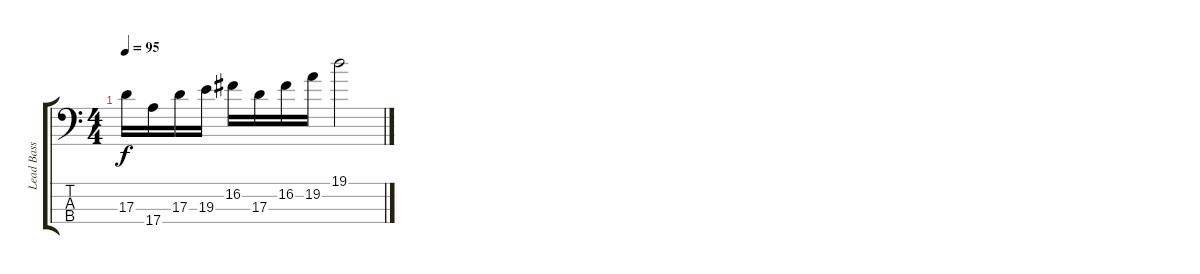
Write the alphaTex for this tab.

\track ("Lead Bass" "Lead Bass") {instrument electricbassfinger}
\staff {score tabs}
\tuning (G2 D2 A1 E1) {hide}
\ts (4 4)
\tempo 95
\clef f4
\ks c
17.3.16{dy f} 17.4.16 17.3.16 19.3.16 16.2.16 17.3.16 16.2.16 19.2.16 19.1.2
